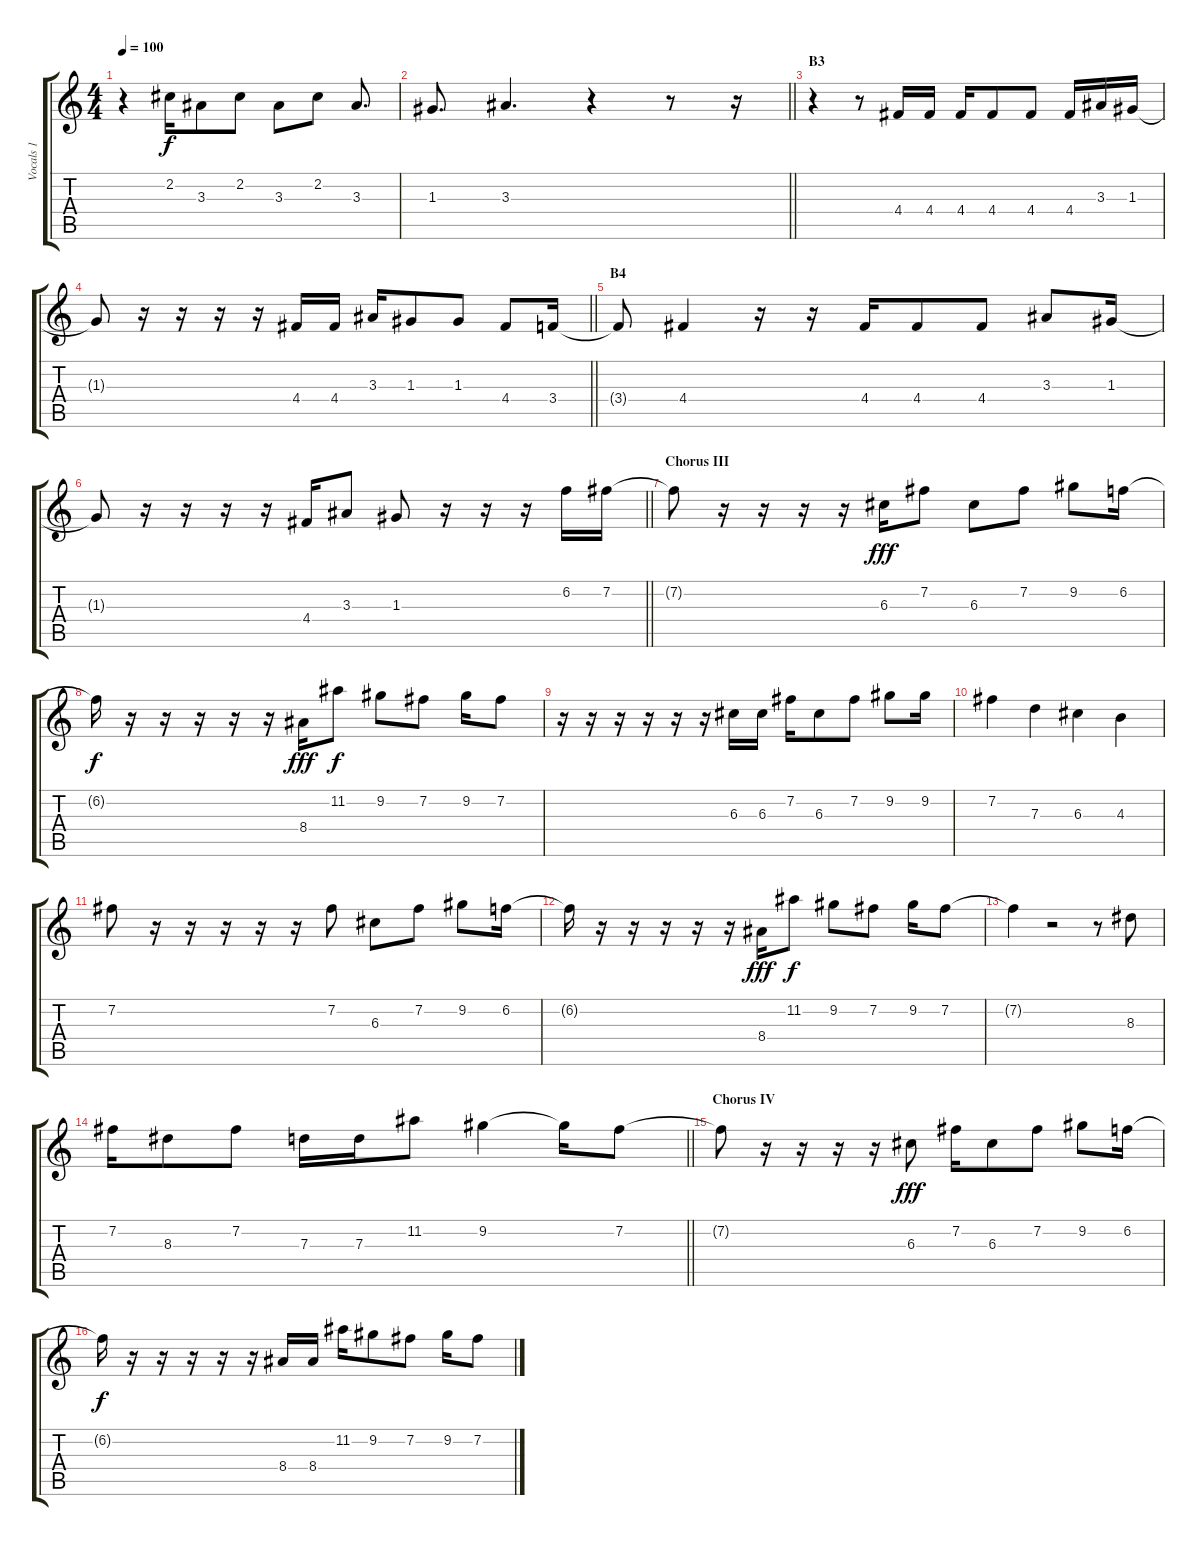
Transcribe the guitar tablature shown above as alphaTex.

\track ("Vocals 1" "Vocals 1") {instrument overdrivenguitar}
\staff {score tabs}
\tuning (E4 B3 G3 D3 A2 E2) {hide}
\ts (4 4)
\tempo 100
\clef g2
\ks c
r.4{dy f} 2.2.16 3.3.8 2.2.8 3.3.8 2.2.8 3.3.8{d} |
\barLineRight lightlight
1.3.8{d} 3.3.4{d} r.4 r.8 r.16 |
\section ("" "B3")
r.4 r.8 4.4.16 4.4.16 4.4.16 4.4.8 4.4.8 4.4.16 3.3.16 1.3.16 |
\barLineRight lightlight
1.3{t}.8 r.16 r.16 r.16 r.16 4.4.16 4.4.16 3.3.16 1.3.8 1.3.8 4.4.8 3.4.16 |
\section ("" "B4")
3.4{t}.8 4.4.4 r.16 r.16 4.4.16 4.4.8 4.4.8 3.3.8 1.3.16 |
\barLineRight lightlight
1.3{t}.8 r.16 r.16 r.16 r.16 4.4.16 3.3.8 1.3.8 r.16 r.16 r.16 6.2.16 7.2.16 |
\section ("" "Chorus III")
7.2{t}.8 r.16 r.16 r.16 r.16 6.3.16{dy fff} 7.2.8 6.3.8 7.2.8 9.2.8 6.2.16 |
6.2{t}.16{dy f} r.16 r.16 r.16 r.16 r.16 8.4.16{dy fff} 11.2.8{dy f} 9.2.8 7.2.8 9.2.16 7.2.8 |
r.16 r.16 r.16 r.16 r.16 r.16 6.3.16 6.3.16 7.2.16 6.3.8 7.2.8 9.2.8 9.2.16 |
7.2.4 7.3.4 6.3.4 4.3.4 |
7.2.8 r.16 r.16 r.16 r.16 r.16 7.2.8 6.3.8 7.2.8 9.2.8 6.2.16 |
6.2{t}.16 r.16 r.16 r.16 r.16 r.16 8.4.16{dy fff} 11.2.8{dy f} 9.2.8 7.2.8 9.2.16 7.2.8 |
7.2{t}.4 r.2 r.8 8.3.8 |
\barLineRight lightlight
7.2.16 8.3.8 7.2.8 7.3.16 7.3.16 11.2.8 9.2.4 9.2{t}.16 7.2.8 |
\section ("" "Chorus IV")
7.2{t}.8 r.16 r.16 r.16 r.16 6.3.8{dy fff} 7.2.16 6.3.8 7.2.8 9.2.8 6.2.16 |
6.2{t}.16{dy f} r.16 r.16 r.16 r.16 r.16 8.4.16 8.4.16 11.2.16 9.2.8 7.2.8 9.2.16 7.2.8
